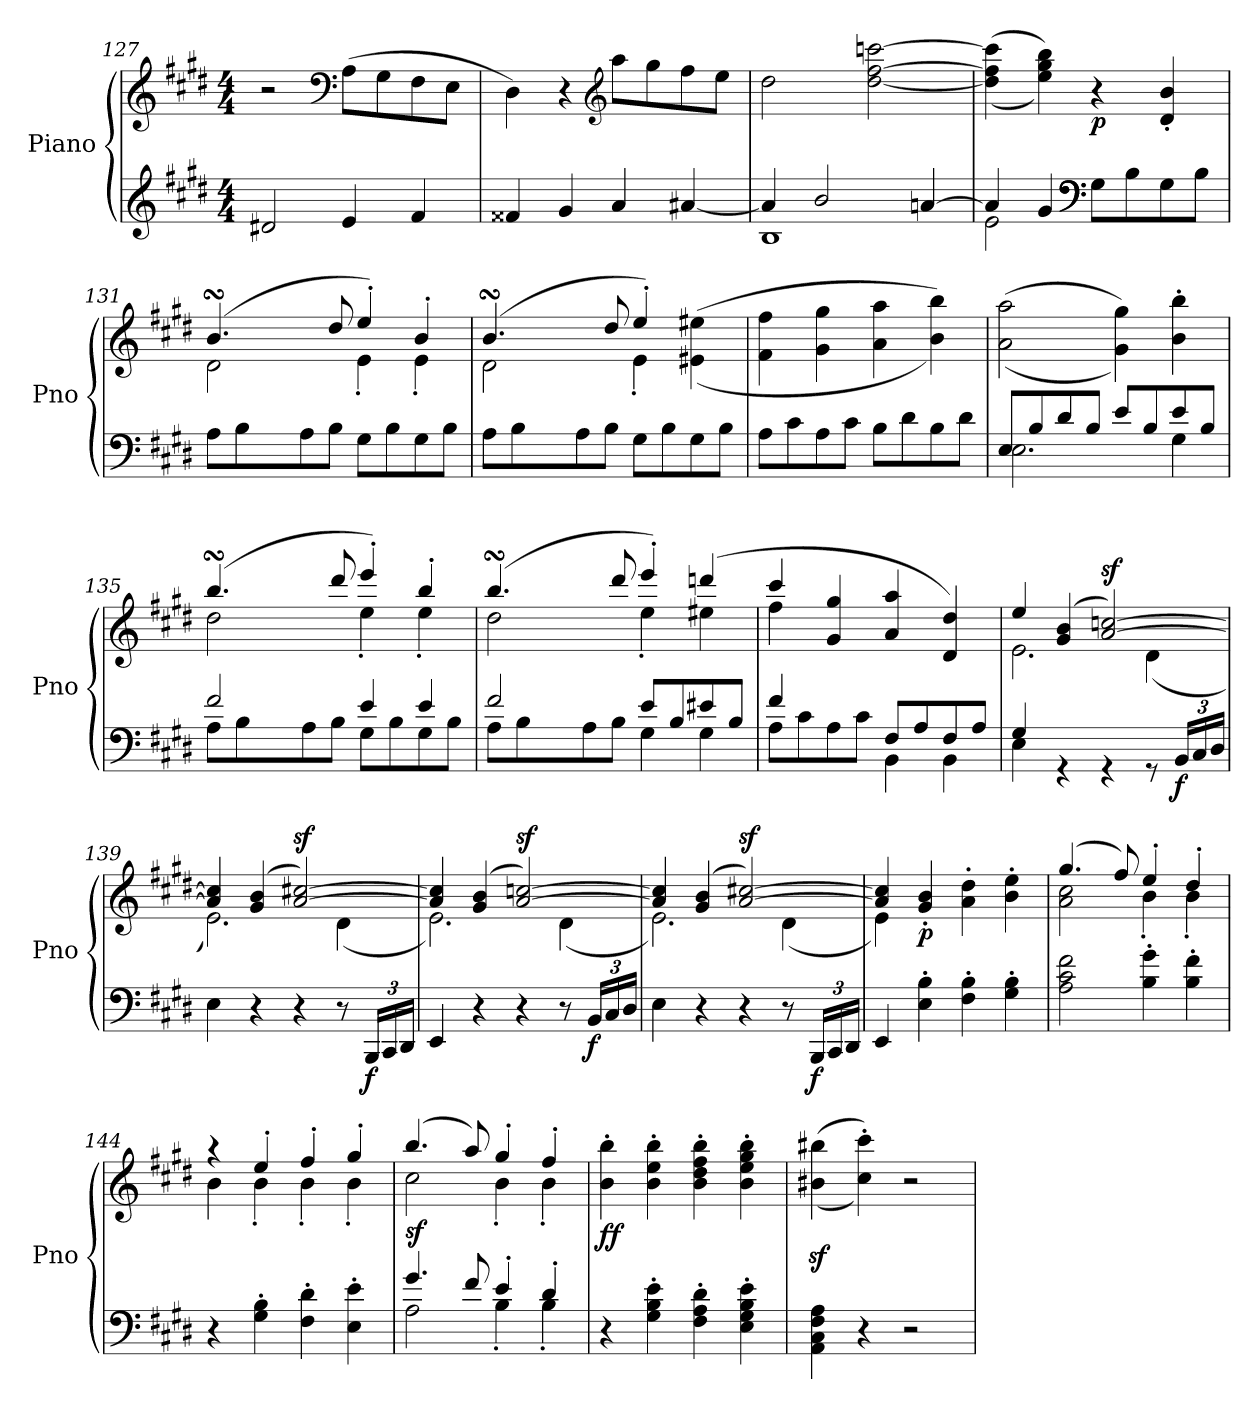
**kern	**kern	**dynam
*part1	*part1	*part1
*staff2	*staff1	*staff1/2
*I"Piano	*	*
*I'Pno	*	*
*clefG2	*clefG2	*
*k[f#c#g#d#]	*k[f#c#g#d#]	*
*M4/4	*M4/4	*
=127	=127	=127
2d#X/	2r	.
*	*clefF4	*
4e/	(8A\L	.
.	8G#\	.
4f#/	8F#\	.
.	8E\J	.
=128	=128	=128
4f##X/	4D#\)	.
4g#/	4r	.
*	*clefG2	*
4a/	8aa\L	.
.	8gg#\	.
[4a#X/	8ff#\	.
.	8ee\J	.
=129	=129	=129
*^	*	*
4a#/]	1B	2dd#\	.
2b/	.	.	.
.	.	[2dd#\ [2ff#\ [2cccn\	.
[4an/	.	.	.
!!LO:LB:g=z
=130	=130	=130	=130
4a/]	2e\	((4dd#\] 4ff#\] 4ccc\]	.
4g#/	.	4ee\ 4gg#\ 4bb\))	.
*clefF4	*	*	*
!	!	!	!LO:DY:b
8G#\L	2ryy	4r	p
8B\	.	.	.
8G#\	.	4d#/' 4b/'	.
8B\J	.	.	.
*v	*v	*	*
=131	=131	=131
*	*^	*
*	*	*^	*
8A\L	(4.bsSSS/	2d#\	8ryy	.
*	*	*	*Xtuplet	*
8B\	.	.	24cc#!yy	.
.	.	.	24b!yy	.
.	.	.	24a#X!yy	.
8A\	.	.	8b!yy	.
8B\J	8dd#/	.	2ryy	.
8G#\L	4ee'/)	4e'\	.	.
8B\	.	.	.	.
8G#\	4b'/	4e'\	.	.
8B\J	.	.	8ryy	.
=132	=132	=132	=132	=132
8A\L	(4.bsSSS/	2d#\	8ryy	.
8B\	.	.	24cc#!yy	.
.	.	.	24b!yy	.
.	.	.	24a#X!yy	.
8A\	.	.	8b!yy	.
8B\J	8dd#/	.	2ryy	.
8G#\L	4ee'/)	4e'\	.	.
8B\	.	.	.	.
8G#\	((>4e#X\ 4ee#X\	4ryy	.	.
8B\J	.	.	8ryy	.
*	*v	*v	*v	*
=133	=133	=133
8A\L	4f#\ 4ff#\	.
8c#\	.	.
8A\	4g#\ 4gg#\	.
8c#\J	.	.
8B\L	4a\ 4aa\	.
8d#\	.	.
8B\	4b\ 4bb\))	.
8d#\J	.	.
=134	=134	=134
*^	*	*
8E/L	2.E\	((2a\ 2aa\	.
8B/	.	.	.
8d#/	.	.	.
8B/J	.	.	.
8e/L	.	4g#\ 4gg#\))	.
8B/	.	.	.
8e/	4G#\	4b\' 4bb\'	.
8B/J	.	.	.
!!LO:PB:g=z
=135	=135	=135	=135
*	*	*^	*
*	*	*	*^	*
2f#/	8A\L	(4.bbsSSS/	2dd#\	8ryy	.
.	8B\	.	.	24ccc#!yy	.
.	.	.	.	24bb!yy	.
.	.	.	.	24aa#X!yy	.
.	8A\	.	.	8bb!yy	.
.	8B\J	8ddd#/	.	2ryy	.
4e/	8G#\L	4eee'/)	4ee'\	.	.
.	8B\	.	.	.	.
4e/	8G#\	4bb'/	4ee'\	.	.
.	8B\J	.	.	8ryy	.
=136	=136	=136	=136	=136	=136
2f#/	8A\L	(4.bbsSSS/	2dd#\	8ryy	.
.	8B\	.	.	24ccc#!yy	.
.	.	.	.	24bb!yy	.
.	.	.	.	24aa#X!yy	.
.	8A\	.	.	8bb!yy	.
.	8B\J	8ddd#/	.	2ryy	.
8e/L	4G#\	4eee'/)	4ee'\	.	.
8B/	.	.	.	.	.
8e#X/	4G#\	(4dddn/	4ee#X\	.	.
8B/J	.	.	.	8ryy	.
*	*	*	*v	*v	*
=137	=137	=137	=137	=137
4f#/	8A\L	4ccc#/	4ff#\	.
.	8c#\	.	.	.
4ryy	8A\	4g#/ 4gg#/	2.ryy	.
.	8c#\J	.	.	.
8F#/L	4BB\	4a/ 4aa/	.	.
8A/	.	.	.	.
8F#/	4BB\	4d#/ 4dd#/)	.	.
8A/J	.	.	.	.
=138	=138	=138	=138	=138
4G#/	4E\	4ee/	2.e\	.
4rGG	2.ryy	(>4g#/ 4b/	.	.
!	!	!	!	!LO:DY:a
4rGG	.	[2a/ [2ccn/)	.	sf
8rGG	.	.	(4d#\	.
*Xbrackettup	*	*	*	*
!	!	!	!	!LO:DY:b=2
24BB/LL	.	.	.	f
24C#/	.	.	.	.
24D#/JJ	.	.	.	.
*v	*v	*	*	*
=139	=139	=139	=139
4E\	4a/] 4cc/]	2.e\)	.
4r	(>4g#/ 4b/	.	.
!	!	!	!LO:DY:a
4r	[2a/ [2cc#X/)	.	sf
8r	.	(4d#\	.
!	!	!	!LO:DY:b=2
24BBB/LL	.	.	f
24CC#/	.	.	.
24DD#/JJ	.	.	.
!!LO:LB:g=z	!!
=140	=140	=140	=140
4EE/	4a/] 4cc#/]	2.e\)	.
4r	(>4g#/ 4b/	.	.
!	!	!	!LO:DY:a
4r	[2a/ [2ccn/)	.	sf
8r	.	(4d#\	.
!	!	!	!LO:DY:b=2
24BB/LL	.	.	f
24C#/	.	.	.
24D#/JJ	.	.	.
=141	=141	=141	=141
4E\	4a/] 4cc/]	2.e\)	.
4r	(>4g#/ 4b/	.	.
!	!	!	!LO:DY:a
4r	[2a/ [2cc#X/)	.	sf
8r	.	(4d#\	.
!	!	!	!LO:DY:b=2
24BBB/LL	.	.	f
24CC#/	.	.	.
24DD#/JJ	.	.	.
=142	=142	=142	=142
4EE/	4a/] 4cc#/]	4e\)	.
!	!	!	!LO:DY:b
4E\' 4B\'	4g#/' 4b/'	2.ryy	p
4F#\' 4B\'	4a\' 4dd#\'	.	.
4G#\' 4B\'	4b\' 4ee\'	.	.
=143	=143	=143	=143
2A\ 2c#\ 2f#\	(4.gg#/	2a\ 2cc#\	.
.	8ff#/)	.	.
4B\' 4g#\'	4ee'/	4b'\	.
4B\' 4f#\'	4dd#'/	4b'\	.
=144	=144	=144	=144
!	!	!	!LO:DY:b
4r	4r	4b\	other-dynamics
4G#\' 4B\'	4ee'/	4b'\	.
4F#\' 4d#\'	4ff#'/	4b'\	.
4E\' 4e\'	4gg#'/	4b'\	.
=145	=145	=145	=145
*^	*	*	*
!	!	!	!	!LO:DY:b
4.g#/	2A\	(4.bb/	2cc#\	sf
8f#/	.	8aa/)	.	.
4e'/	4B'\	4gg#'/	4b'\	.
4d#'/	4B'\	4ff#'/	4b'\	.
=146	=146	=146	=146	=146
!	!	!	!	!LO:DY:b
*v	*v	*	*	*
*	*v	*v	*
4r	4b\' 4bb\'	ff
4G#\' 4B\' 4e\'	4b\' 4ee\' 4bb\'	.
4F#\' 4A\' 4d#\'	4b\' 4dd#\' 4ff#\' 4bb\'	.
4E\' 4G#\' 4B\' 4e\'	4b\' 4ee\' 4gg#\' 4bb\'	.
!!LO:LB:g=z
=147	=147	=147
4AA\ 4C#\ 4F#\ 4A\	((4b#X\z< 4bb#X\z<	.
4r	4cc#\' 4ccc#\'))	.
2r	2r	.
=	=	=
*-	*-	*-
